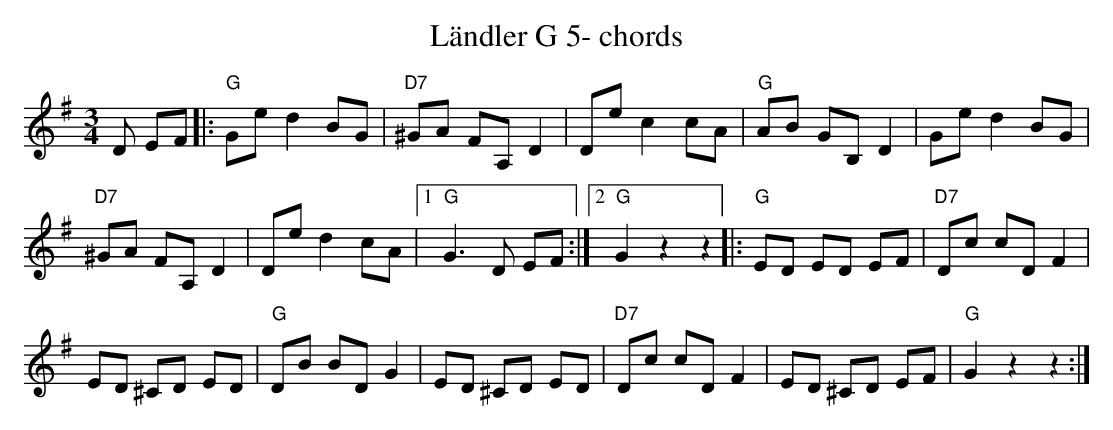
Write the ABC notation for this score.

X:1
T:L\"andler G 5- chords
M:3/4
L:1/8
K:Gmaj%%MIDI gchordon
D EF |: "G"Ged2BG | "D7"^GA FA,D2 | Dec2cA | "G"AB GB,D2 | Ged2BG |
"D7"^GA FA,D2 | Ded2cA |1 "G"G3D EF :|2 "G"G2z2z2 |: "G"ED ED EF | "D7"Dc cDF2 |
ED ^CD ED | "G"DB BDG2 | ED ^CD ED | "D7"Dc cDF2 | ED ^CD EF | "G"G2z2z2 :|
